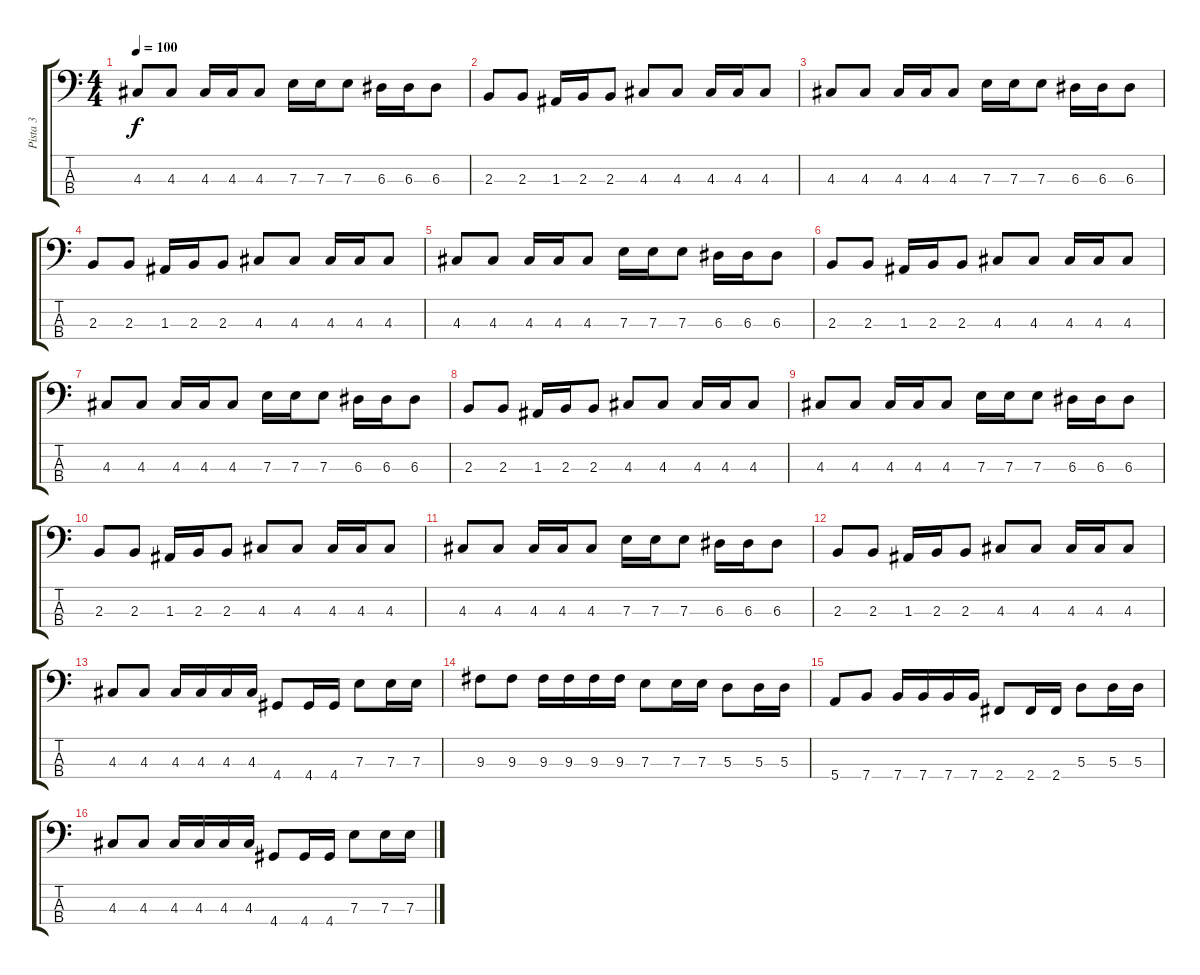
\track ("Pista 3" "Pista 3") {instrument electricbasspick}
\staff {score tabs}
\tuning (G2 D2 A1 E1) {hide}
\ts (4 4)
\tempo 100
\clef f4
\ks c
4.3.8{dy f} 4.3.8 4.3.16 4.3.16 4.3.8 7.3.16 7.3.16 7.3.8 6.3.16 6.3.16 6.3.8 |
2.3.8 2.3.8 1.3.16 2.3.16 2.3.8 4.3.8 4.3.8 4.3.16 4.3.16 4.3.8 |
4.3.8 4.3.8 4.3.16 4.3.16 4.3.8 7.3.16 7.3.16 7.3.8 6.3.16 6.3.16 6.3.8 |
2.3.8 2.3.8 1.3.16 2.3.16 2.3.8 4.3.8 4.3.8 4.3.16 4.3.16 4.3.8 |
4.3.8 4.3.8 4.3.16 4.3.16 4.3.8 7.3.16 7.3.16 7.3.8 6.3.16 6.3.16 6.3.8 |
2.3.8 2.3.8 1.3.16 2.3.16 2.3.8 4.3.8 4.3.8 4.3.16 4.3.16 4.3.8 |
4.3.8 4.3.8 4.3.16 4.3.16 4.3.8 7.3.16 7.3.16 7.3.8 6.3.16 6.3.16 6.3.8 |
2.3.8 2.3.8 1.3.16 2.3.16 2.3.8 4.3.8 4.3.8 4.3.16 4.3.16 4.3.8 |
4.3.8 4.3.8 4.3.16 4.3.16 4.3.8 7.3.16 7.3.16 7.3.8 6.3.16 6.3.16 6.3.8 |
2.3.8 2.3.8 1.3.16 2.3.16 2.3.8 4.3.8 4.3.8 4.3.16 4.3.16 4.3.8 |
4.3.8 4.3.8 4.3.16 4.3.16 4.3.8 7.3.16 7.3.16 7.3.8 6.3.16 6.3.16 6.3.8 |
2.3.8 2.3.8 1.3.16 2.3.16 2.3.8 4.3.8 4.3.8 4.3.16 4.3.16 4.3.8 |
4.3.8 4.3.8 4.3.16 4.3.16 4.3.16 4.3.16 4.4.8 4.4.16 4.4.16 7.3.8 7.3.16 7.3.16 |
9.3.8 9.3.8 9.3.16 9.3.16 9.3.16 9.3.16 7.3.8 7.3.16 7.3.16 5.3.8 5.3.16 5.3.16 |
5.4.8 7.4.8 7.4.16 7.4.16 7.4.16 7.4.16 2.4.8 2.4.16 2.4.16 5.3.8 5.3.16 5.3.16 |
4.3.8 4.3.8 4.3.16 4.3.16 4.3.16 4.3.16 4.4.8 4.4.16 4.4.16 7.3.8 7.3.16 7.3.16
